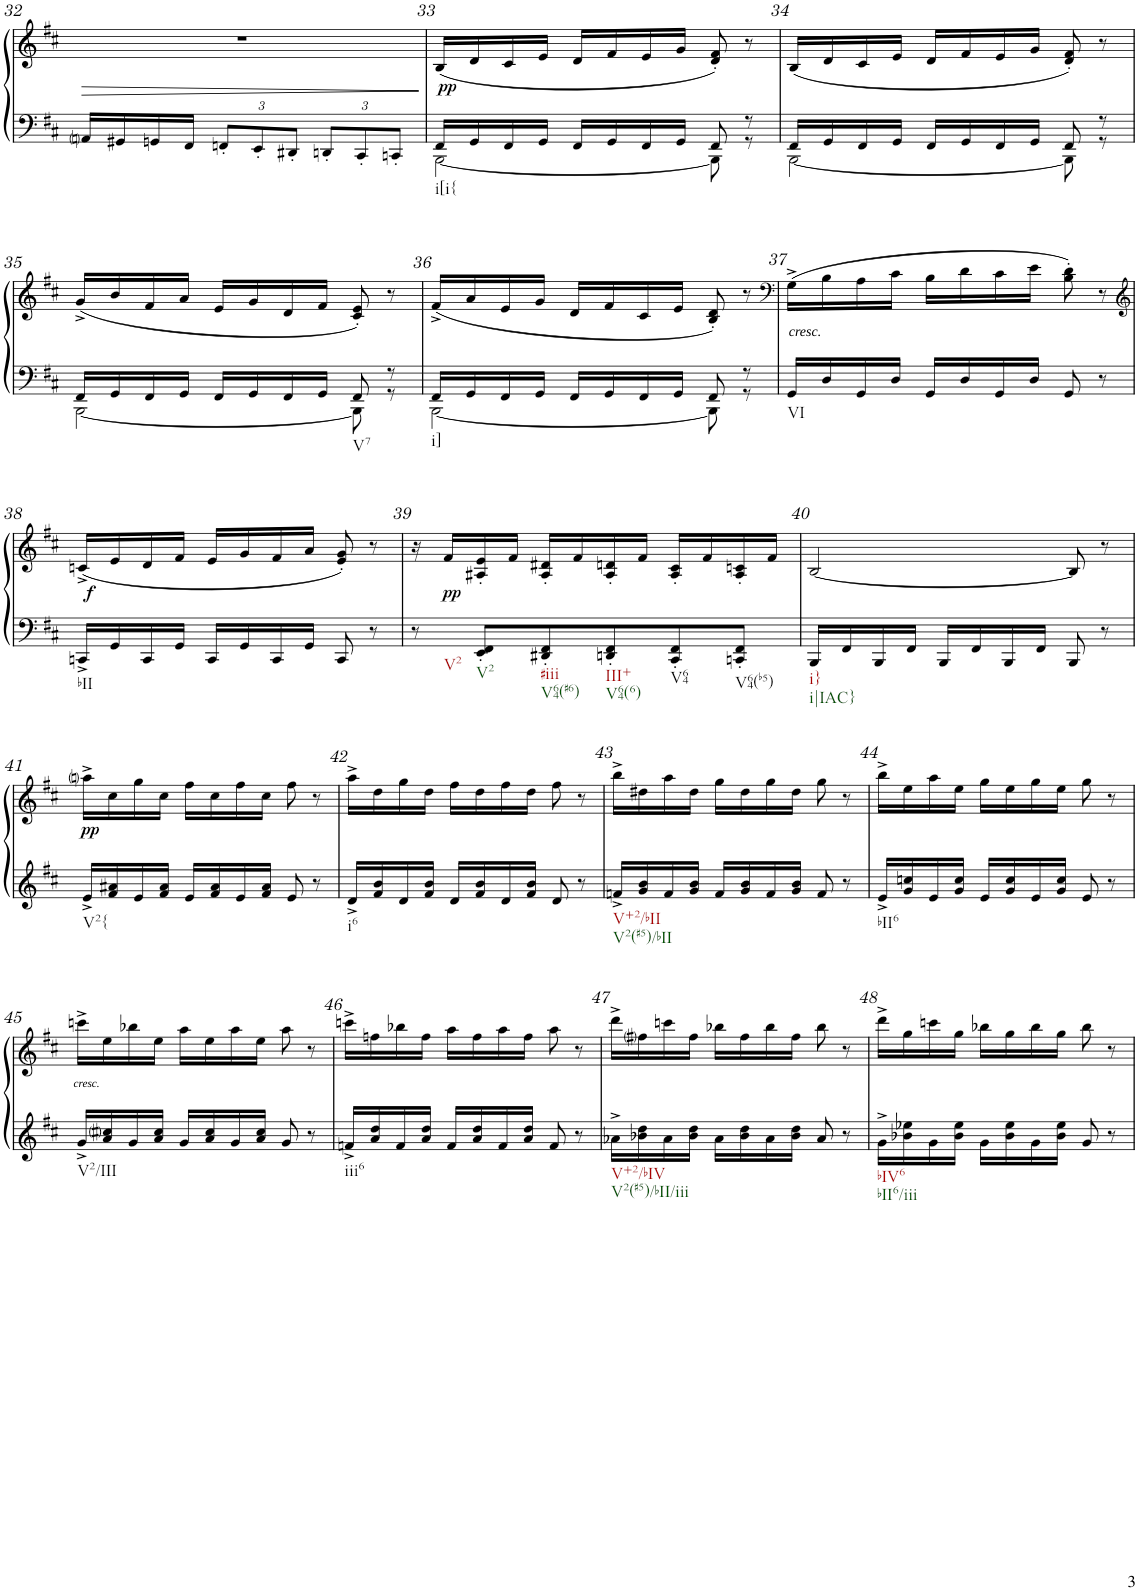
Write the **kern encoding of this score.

**kern	**kern	**dynam
*part1	*part1	*part1
*staff2	*staff1	*staff1/2
*I"Midi_1	*	*
!!LO:PB:g=z
*clefG2	*clefG2	*
*k[f#c#]	*k[f#c#]	*
*D:	*D:	*
*M3/4	*M3/4	*
=32	=32	=32
*^	*	*
16AAni/LL	2ryy	2.r	.
16GG#X/	.	.	.
16GGn/	.	.	.
16FF#/JJ	.	.	.
*Xbrackettup	*	*	*
12FFn'/L	.	.	.
12EE'/	.	.	.
12DD#X'/J	.	.	.
12DDn'/L	4ryy	.	.
12CC#'/	.	.	.
12CCn'/J	.	.	.
=33	=33	=33	=33
!LO:TX:b:t=i[i{	!	!	!
!	!	!	!LO:DY:b
16FF#/LL	[2BBB\	(<16B/LL	pp
16GG/	.	16d/	.
16FF#/	.	16c#/	.
16GG/JJ	.	16e/JJ	.
16FF#/LL	.	16d/LL	.
16GG/	.	16f#/	.
16FF#/	.	16e/	.
16GG/JJ	.	16g/JJ	.
8FF#/	8BBB\]	8d/' 8f#/')	.
8r	8r	8r	.
=34	=34	=34	=34
16FF#/LL	[2BBB\	(<16B/LL	.
16GG/	.	16d/	.
16FF#/	.	16c#/	.
16GG/JJ	.	16e/JJ	.
16FF#/LL	.	16d/LL	.
16GG/	.	16f#/	.
16FF#/	.	16e/	.
16GG/JJ	.	16g/JJ	.
8FF#/	8BBB\]	8d/' 8f#/')	.
8r	8r	8r	.
!!LO:LB:g=z
=35	=35	=35	=35
16FF#/LL	[2BBB\	(<16g^/LL	.
16GG/	.	16b/	.
16FF#/	.	16f#/	.
16GG/JJ	.	16a/JJ	.
16FF#/LL	.	16e/LL	.
16GG/	.	16g/	.
16FF#/	.	16d/	.
16GG/JJ	.	16f#/JJ	.
!LO:TX:b:t=V7	!	!	!
8FF#/	8BBB\]	8c#/' 8e/')	.
8r	8r	8r	.
=36	=36	=36	=36
!LO:TX:b:t=i]	!	!	!
16FF#/LL	[2BBB\	(<16f#^/LL	.
16GG/	.	16a/	.
16FF#/	.	16e/	.
16GG/JJ	.	16g/JJ	.
16FF#/LL	.	16d/LL	.
16GG/	.	16f#/	.
16FF#/	.	16c#/	.
16GG/JJ	.	16e/JJ	.
8FF#/	8BBB\]	8B/' 8d/')	.
8r	8r	8r	.
=37	=37	=37	=37
*	*	*clefF4	*
!	!	!LO:TX:b:i:t=cresc.	!
!LO:TX:b:t=VI	!	!	!
16GG/LL	2ryy	(>16G^\LL	.
16D/	.	16B\	.
16GG/	.	16A\	.
16D/JJ	.	16c#\JJ	.
16GG/LL	.	16B\LL	.
16D/	.	16d\	.
16GG/	.	16c#\	.
16D/JJ	.	16e\JJ	.
8GG/	4ryy	8B\' 8d\')	.
8r	.	8r	.
*v	*v	*	*
!!LO:LB:g=z
=38	=38	=38
*	*clefG2	*
!LO:TX:b:t=bII	!	!
!	!	!LO:DY:b
16CCn^/LL	(<16cn^/LL	f
16GG/	16e/	.
16CC/	16d/	.
16GG/JJ	16f#/JJ	.
16CC/LL	16e/LL	.
16GG/	16g/	.
16CC/	16f#/	.
16GG/JJ	16a/JJ	.
8CC/	8e/' 8g/')	.
8r	8r	.
=39	=39	=39
!LO:TX:b:t=V2	!	!
8r	16r	.
!	!	!LO:DY:b
.	16f#/LL	pp
!LO:TX:b:t=V2	!	!
8EE/' 8FF#/'L	16A#X/' 16e/'	.
.	16f#/JJ	.
!LO:TX:b:t=#iii	!	!
!LO:TX:b:t=V64(#6)	!	!
8DD#X/' 8FF#/'	16A#/' 16d#X/'LL	.
.	16f#/	.
!LO:TX:b:t=III+	!	!
!LO:TX:b:t=V64(6)	!	!
8DDn/' 8FF#/'	16A#/' 16dn/'	.
.	16f#/JJ	.
!LO:TX:b:t=V64	!	!
8CC#/' 8FF#/'	16A#/' 16c#/'LL	.
.	16f#/	.
!LO:TX:b:t=V64(b5)	!	!
8CCn/' 8FF#/'J	16A#/' 16cn/'	.
.	16f#/JJ	.
=40	=40	=40
!LO:TX:b:t=i}	!	!
!LO:TX:b:t=i|IAC}	!	!
16BBB/LL	[2B/	.
16FF#/	.	.
16BBB/	.	.
16FF#/JJ	.	.
16BBB/LL	.	.
16FF#/	.	.
16BBB/	.	.
16FF#/JJ	.	.
8BBB/	8B/]	.
8r	8r	.
!!LO:LB:g=z
=41	=41	=41
!LO:TX:b:t=V2{	!	!
!	!	!LO:DY:b
16e^/LL	16aani^\LL	pp
16f#/ 16a#X/	16cc#\	.
16e/	16gg\	.
16f#/ 16a#/JJ	16cc#\JJ	.
16e/LL	16ff#\LL	.
16f#/ 16a#/	16cc#\	.
16e/	16ff#\	.
16f#/ 16a#/JJ	16cc#\JJ	.
8e/	8ff#\	.
8r	8r	.
=42	=42	=42
!LO:TX:b:t=i6	!	!
16d^/LL	16aa^\LL	.
16f#/ 16b/	16dd\	.
16d/	16gg\	.
16f#/ 16b/JJ	16dd\JJ	.
16d/LL	16ff#\LL	.
16f#/ 16b/	16dd\	.
16d/	16ff#\	.
16f#/ 16b/JJ	16dd\JJ	.
8d/	8ff#\	.
8r	8r	.
=43	=43	=43
!LO:TX:b:t=V+2/bII	!	!
!LO:TX:b:t=V2(#5)/bII	!	!
16fn^/LL	16bb^\LL	.
16g/ 16b/	16dd#X\	.
16f/	16aa\	.
16g/ 16b/JJ	16dd#\JJ	.
16f/LL	16gg\LL	.
16g/ 16b/	16dd#\	.
16f/	16gg\	.
16g/ 16b/JJ	16dd#\JJ	.
8f/	8gg\	.
8r	8r	.
=44	=44	=44
!LO:TX:b:t=bII6	!	!
16e^/LL	16bb^\LL	.
16g/ 16ccn/	16ee\	.
16e/	16aa\	.
16g/ 16cc/JJ	16ee\JJ	.
16e/LL	16gg\LL	.
16g/ 16cc/	16ee\	.
16e/	16gg\	.
16g/ 16cc/JJ	16ee\JJ	.
8e/	8gg\	.
8r	8r	.
!!LO:LB:g=z
=45	=45	=45
!	!LO:TX:b:i:t=cresc.	!
!LO:TX:b:t=V2/III	!	!
16g^/LL	16cccn^\LL	.
16a/ 16cc#i/	16ee\	.
16g/	16bb-X\	.
16a/ 16cc#/JJ	16ee\JJ	.
16g/LL	16aa\LL	.
16a/ 16cc#/	16ee\	.
16g/	16aa\	.
16a/ 16cc#/JJ	16ee\JJ	.
8g/	8aa\	.
8r	8r	.
=46	=46	=46
!LO:TX:b:t=iii6	!	!
16fn^/LL	16cccn^\LL	.
16a/ 16dd/	16ffn\	.
16f/	16bb-X\	.
16a/ 16dd/JJ	16ff\JJ	.
16f/LL	16aa\LL	.
16a/ 16dd/	16ff\	.
16f/	16aa\	.
16a/ 16dd/JJ	16ff\JJ	.
8f/	8aa\	.
8r	8r	.
=47	=47	=47
!LO:TX:b:t=V+2/bIV	!	!
!LO:TX:b:t=V2(#5)/bII/iii	!	!
16a-X^\LL	16ddd^\LL	.
16b-X\ 16dd\	16ff#i\	.
16a-\	16cccn\	.
16b-\ 16dd\JJ	16ff#\JJ	.
16a-\LL	16bb-X\LL	.
16b-\ 16dd\	16ff#\	.
16a-\	16bb-\	.
16b-\ 16dd\JJ	16ff#\JJ	.
8a-/	8bb-\	.
8r	8r	.
=48	=48	=48
!LO:TX:b:t=bIV6	!	!
!LO:TX:b:t=bII6/iii	!	!
16g^\LL	16ddd^\LL	.
16b-X\ 16ee-X\	16gg\	.
16g\	16cccn\	.
16b-\ 16ee-\JJ	16gg\JJ	.
16g\LL	16bb-X\LL	.
16b-\ 16ee-\	16gg\	.
16g\	16bb-\	.
16b-\ 16ee-\JJ	16gg\JJ	.
8g/	8bb-\	.
8r	8r	.
=	=	=
*-	*-	*-
